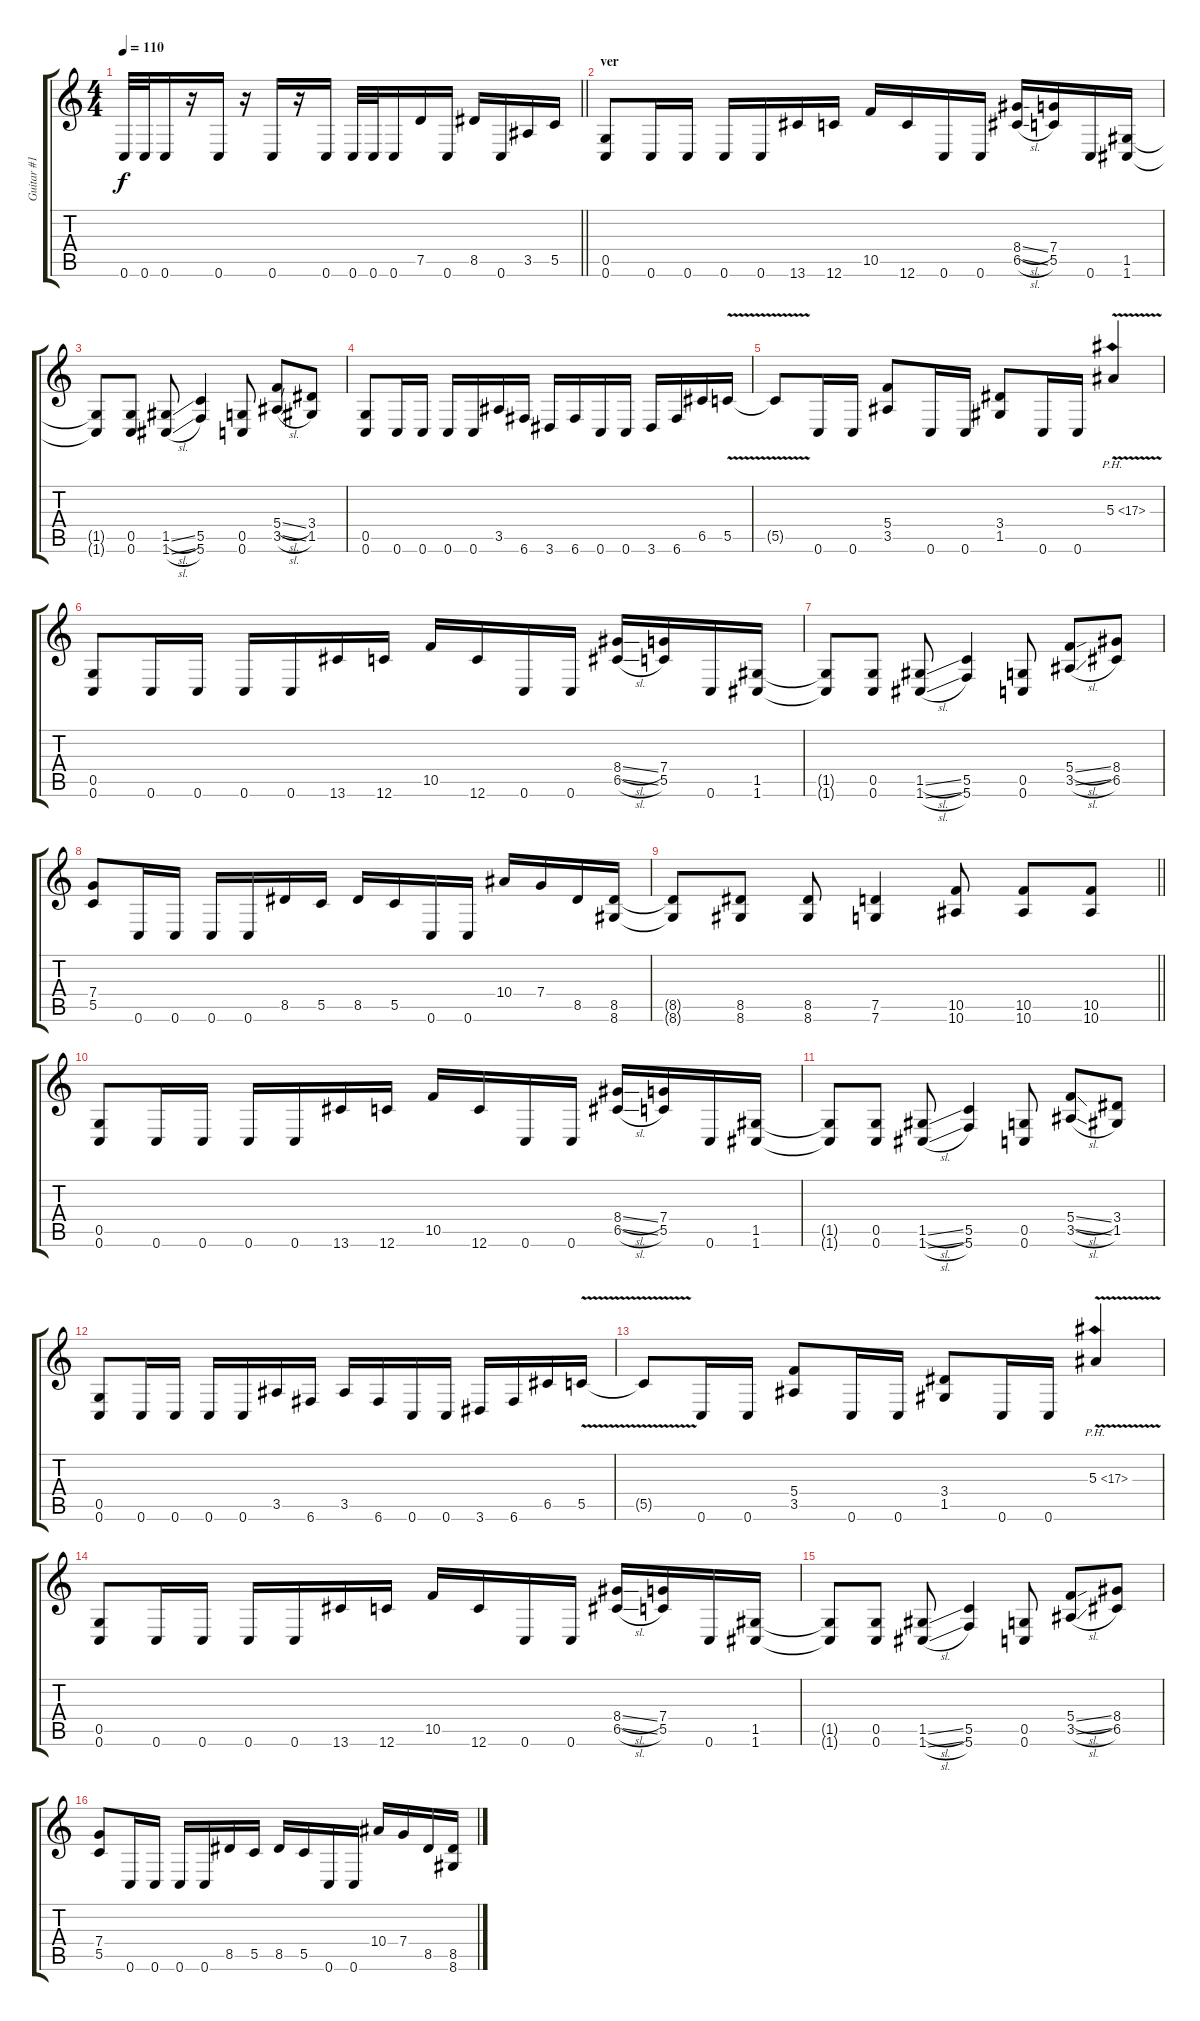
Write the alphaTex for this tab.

\track ("Guitar #1" "Guitar #1") {instrument distortionguitar}
\staff {score tabs}
\tuning (D4 A3 F3 C3 G2 C2) {hide}
\ts (4 4)
\tempo 110
\clef g2
\barLineRight lightlight
\ks c
0.6.32{dy f} 0.6.32 0.6.16 r.16 0.6.16 r.16 0.6.16 r.16 0.6.16 0.6.32 0.6.32 0.6.16 7.5.16 0.6.16 8.5.16 0.6.16 3.5.16 5.5.16 |
\section ("" "ver")
(0.5 0.6).8 0.6.16 0.6.16 0.6.16 0.6.16 13.6.16 12.6.16 10.5.16 12.6.16 0.6.16 0.6.16 (8.4{sl} 6.5{sl}).16 (7.4 5.5).16 0.6.16 (1.5 1.6).16 |
(1.5{t} 1.6{t}).8 (0.5 0.6).8 (1.5{sl} 1.6{sl}).8 (5.5 5.6).4 (0.5 0.6).8 (5.4{sl} 3.5{sl}).8 (3.4 1.5).8 |
(0.5 0.6).8 0.6.16 0.6.16 0.6.16 0.6.16 3.5.16 6.6.16 3.6.16 6.6.16 0.6.16 0.6.16 3.6.16 6.6.16 6.5.16 5.5{v}.16 |
5.5{t}.8 0.6.16 0.6.16 (5.4 3.5).8 0.6.16 0.6.16 (3.4 1.5).8 0.6.16 0.6.16 5.3{ph 12 v}.4 |
(0.5 0.6).8 0.6.16 0.6.16 0.6.16 0.6.16 13.6.16 12.6.16 10.5.16 12.6.16 0.6.16 0.6.16 (8.4{sl} 6.5{sl}).16 (7.4 5.5).16 0.6.16 (1.5 1.6).16 |
(1.5{t} 1.6{t}).8 (0.5 0.6).8 (1.5{sl} 1.6{sl}).8 (5.5 5.6).4 (0.5 0.6).8 (5.4{sl} 3.5{sl}).8 (8.4 6.5).8 |
(7.4 5.5).8 0.6.16 0.6.16 0.6.16 0.6.16 8.5.16 5.5.16 8.5.16 5.5.16 0.6.16 0.6.16 10.4.16 7.4.16 8.5.16 (8.5 8.6).16 |
\barLineRight lightlight
(8.5{t} 8.6{t}).8 (8.5 8.6).8 (8.5 8.6).8 (7.5 7.6).4 (10.5 10.6).8 (10.5 10.6).8 (10.5 10.6).8 |
(0.5 0.6).8 0.6.16 0.6.16 0.6.16 0.6.16 13.6.16 12.6.16 10.5.16 12.6.16 0.6.16 0.6.16 (8.4{sl} 6.5{sl}).16 (7.4 5.5).16 0.6.16 (1.5 1.6).16 |
(1.5{t} 1.6{t}).8 (0.5 0.6).8 (1.5{sl} 1.6{sl}).8 (5.5 5.6).4 (0.5 0.6).8 (5.4{sl} 3.5{sl}).8 (3.4 1.5).8 |
(0.5 0.6).8 0.6.16 0.6.16 0.6.16 0.6.16 3.5.16 6.6.16 3.5.16 6.6.16 0.6.16 0.6.16 3.6.16 6.6.16 6.5.16 5.5{v}.16 |
5.5{t}.8 0.6.16 0.6.16 (5.4 3.5).8 0.6.16 0.6.16 (3.4 1.5).8 0.6.16 0.6.16 5.3{ph 12 v}.4 |
(0.5 0.6).8 0.6.16 0.6.16 0.6.16 0.6.16 13.6.16 12.6.16 10.5.16 12.6.16 0.6.16 0.6.16 (8.4{sl} 6.5{sl}).16 (7.4 5.5).16 0.6.16 (1.5 1.6).16 |
(1.5{t} 1.6{t}).8 (0.5 0.6).8 (1.5{sl} 1.6{sl}).8 (5.5 5.6).4 (0.5 0.6).8 (5.4{sl} 3.5{sl}).8 (8.4 6.5).8 |
(7.4 5.5).8 0.6.16 0.6.16 0.6.16 0.6.16 8.5.16 5.5.16 8.5.16 5.5.16 0.6.16 0.6.16 10.4.16 7.4.16 8.5.16 (8.5 8.6).16
